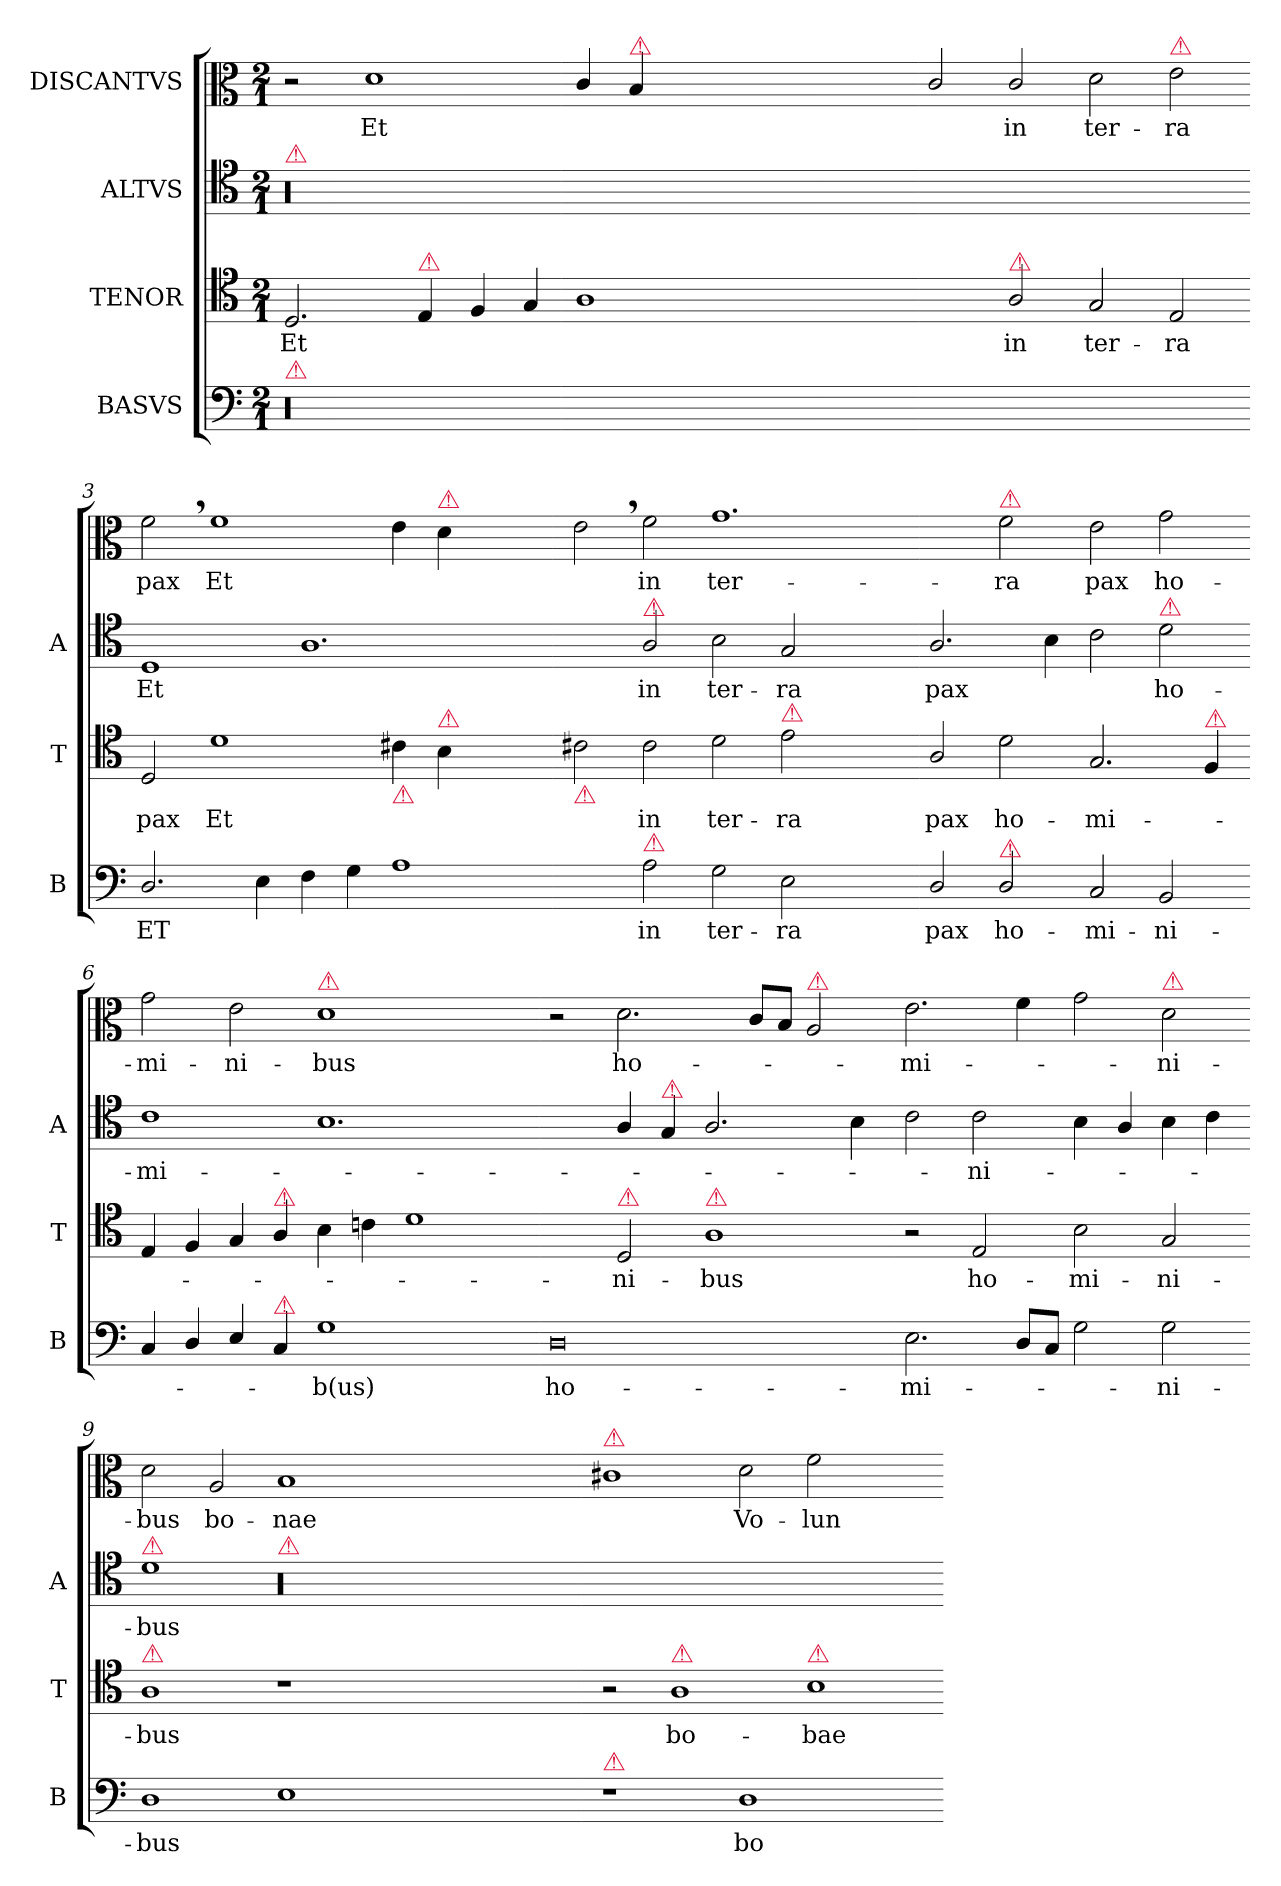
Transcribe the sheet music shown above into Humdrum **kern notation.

**kern	**text	**kern	**text	**kern	**text	**kern	**text
*part4	*part4	*part3	*part3	*part2	*part2	*part1	*part1
*staff4	*staff4	*staff3	*staff3	*staff2	*staff2	*staff1	*staff1
*I"BASVS	*	*I"TENOR	*	*I"ALTVS	*	*I"DISCANTVS	*
*I'B	*	*I'T	*	*I'A	*	*	*
*clefF4	*	*clefC4	*	*clefC4	*	*clefC3	*
*k[]	*	*k[]	*	*k[]	*	*k[]	*
*M2/1	*	*M2/1	*	*M2/1	*	*M2/1	*
=1	=1	=1	=1	=1	=1	=1	=1
!	!	!	!	!LO:TX:a:color=crimson:t=⚠	!	!	!
!LO:TX:a:color=crimson:t=⚠	!	!	!	!	!	!	!
00r	.	2.D/	Et	00r	.	2r	.
.	.	.	.	.	.	1d	Et
!	!	!LO:TX:a:color=crimson:t=⚠	!	!	!	!	!
.	.	4E/	.	.	.	.	.
.	.	4F/	.	.	.	.	.
.	.	4G/	.	.	.	.	.
.	.	1A/	.	.	.	4c/	.
!	!	!	!	!	!	!LO:TX:a:color=crimson:t=⚠	!
.	.	.	.	.	.	4B/	.
.	.	.	.	.	.	0ryy	.
.	.	1.ryy	.	.	.	.	.
=2-	=2-	=2-	=2-	=2-	=2-	=2-	=2-
0ryy	.	2ryy	.	0ryy	.	2c/	.
!	!	!LO:TX:a:color=crimson:t=⚠	!	!	!	!	!
.	.	2A/	in	.	.	2c/	in
.	.	2G/	ter-	.	.	2d\	ter-
!	!	!	!	!	!	!LO:TX:a:color=crimson:t=⚠	!
.	.	2E/	-ra	.	.	2e\	-ra
=3-	=3-	=3-	=3-	=3-	=3-	=3-	=3-
2.D/	ET	2D/	pax	1D	Et	2f,<\	pax
.	.	1d	Et	.	.	1f	Et
4E\	.	.	.	.	.	.	.
4F\	.	.	.	1.A	.	.	.
4G\	.	.	.	.	.	.	.
!	!	!LO:TX:b:color=crimson:t=⚠	!	!	!	!	!
1A\	.	4c#X\	.	.	.	4e\	.
!	!	!	!	!	!	!LO:TX:a:color=crimson:t=⚠	!
!	!	!LO:TX:a:color=crimson:t=⚠	!	!	!	!	!
.	.	4B\	.	.	.	4d\	.
.	.	2ryy	.	.	.	2ryy	.
=4-	=4-	=4-	=4-	=4-	=4-	=4-	=4-
!	!	!LO:TX:b:color=crimson:t=⚠	!	!	!	!	!
2ryy	.	2c#X\	.	2ryy	.	2e,<\	.
!	!	!	!	!LO:TX:a:color=crimson:t=⚠	!	!	!
!LO:TX:a:color=crimson:t=⚠	!	!	!	!	!	!	!
2A\	in	2c#\	in	2A/	in	2f\	in
2G\	ter-	2d\	ter-	2B\	ter-	1.g	ter-
!	!	!LO:TX:a:color=crimson:t=⚠	!	!	!	!	!
2E\	-ra	2e\	-ra	2G/	-ra	.	.
2ryy	.	2ryy	.	2ryy	.	.	.
=5-	=5-	=5-	=5-	=5-	=5-	=5-	=5-
2D/	pax	2A/	pax	2.A/	pax	2ryy	.
!	!	!	!	!	!	!LO:TX:a:color=crimson:t=⚠	!
!LO:TX:a:color=crimson:t=⚠	!	!	!	!	!	!	!
2D/	ho-	2d\	ho-	.	.	2f\	-ra
.	.	.	.	4B\	.	.	.
2C/	-mi-	2.G/	-mi-	2c\	.	2e\	pax
!	!	!	!	!LO:TX:a:color=crimson:t=⚠	!	!	!
2BB/	-ni-	.	.	2d\	ho-	2g\	ho-
!	!	!LO:TX:a:color=crimson:t=⚠	!	!	!	!	!
.	.	4F/	.	.	.	.	.
=6-	=6-	=6-	=6-	=6-	=6-	=6-	=6-
4C/	.	4E/	.	1c	-mi-	2g\	-mi-
4D/	.	4F/	.	.	.	.	.
4E/	.	4G/	.	.	.	2e\	-ni-
!	!	!LO:TX:a:color=crimson:t=⚠	!	!	!	!	!
!LO:TX:a:color=crimson:t=⚠	!	!	!	!	!	!	!
4C/	.	4A/	.	.	.	.	.
!	!	!	!	!	!	!LO:TX:a:color=crimson:t=⚠	!
1G	-b(us)	4B\	.	1.B	.	1d	-bus
.	.	4cn\	.	.	.	.	.
.	.	1d\	.	.	.	.	.
2ryy	.	.	.	.	.	2ryy	.
=7-	=7-	=7-	=7-	=7-	=7-	=7-	=7-
0D	ho-	2ryy	.	2ryy	.	2r	.
!	!	!LO:TX:a:color=crimson:t=⚠	!	!	!	!	!
.	.	2D/	-ni-	4A/	.	2.d\	ho-
!	!	!	!	!LO:TX:a:color=crimson:t=⚠	!	!	!
.	.	.	.	4G/	.	.	.
!	!	!LO:TX:a:color=crimson:t=⚠	!	!	!	!	!
.	.	1A	-bus	2.A/	.	.	.
.	.	.	.	.	.	8c/L	.
.	.	.	.	.	.	8B/J	.
!	!	!	!	!	!	!LO:TX:a:color=crimson:t=⚠	!
.	.	.	.	.	.	2A/	.
.	.	.	.	4B\	.	.	.
=8-	=8-	=8-	=8-	=8-	=8-	=8-	=8-
2.E\	-mi-	2r	.	2c\	.	2.e\	-mi-
.	.	2E/	ho-	2c\	-ni-	.	.
8D/L	.	.	.	.	.	4f\	.
8C/J	.	.	.	.	.	.	.
2G\	.	2B\	-mi-	4B\	.	2g\	.
.	.	.	.	4A/	.	.	.
!	!	!	!	!	!	!LO:TX:a:color=crimson:t=⚠	!
2G\	-ni-	2G/	-ni-	4B\	.	2d\	-ni-
.	.	.	.	4c\	.	.	.
=9-	=9-	=9-	=9-	=9-	=9-	=9-	=9-
!	!	!	!	!LO:TX:a:color=crimson:t=⚠	!	!	!
!	!	!LO:TX:a:color=crimson:t=⚠	!	!	!	!	!
1D	-bus	1A	-bus	1d	-bus	2d\	-bus
.	.	.	.	.	.	2A/	bo-
!	!	!	!	!LO:TX:a:color=crimson:t=⚠	!	!	!
1E	.	1r	.	00r	.	1B	-nae
0.ryy	.	0.ryy	.	.	.	0.ryy	.
=10-	=10-	=10-	=10-	=10-	=10-	=10-	=10-
!	!	!	!	!	!	!LO:TX:a:color=crimson:t=⚠	!
!LO:TX:a:color=crimson:t=⚠	!	!	!	!	!	!	!
1r	.	2r	.	0ryy	.	1c#X	.
!	!	!LO:TX:a:color=crimson:t=⚠	!	!	!	!	!
.	.	1A	bo-	.	.	.	.
1D	bo-	.	.	.	.	2d\	Vo-
!	!	!LO:TX:a:color=crimson:t=⚠	!	!	!	!	!
.	.	1B\	-bae	.	.	2f\	-lun-
2ryy	.	.	.	2ryy	.	2ryy	.
=-	=-	=-	=-	=-	=-	=-	=-
*-	*-	*-	*-	*-	*-	*-	*-
